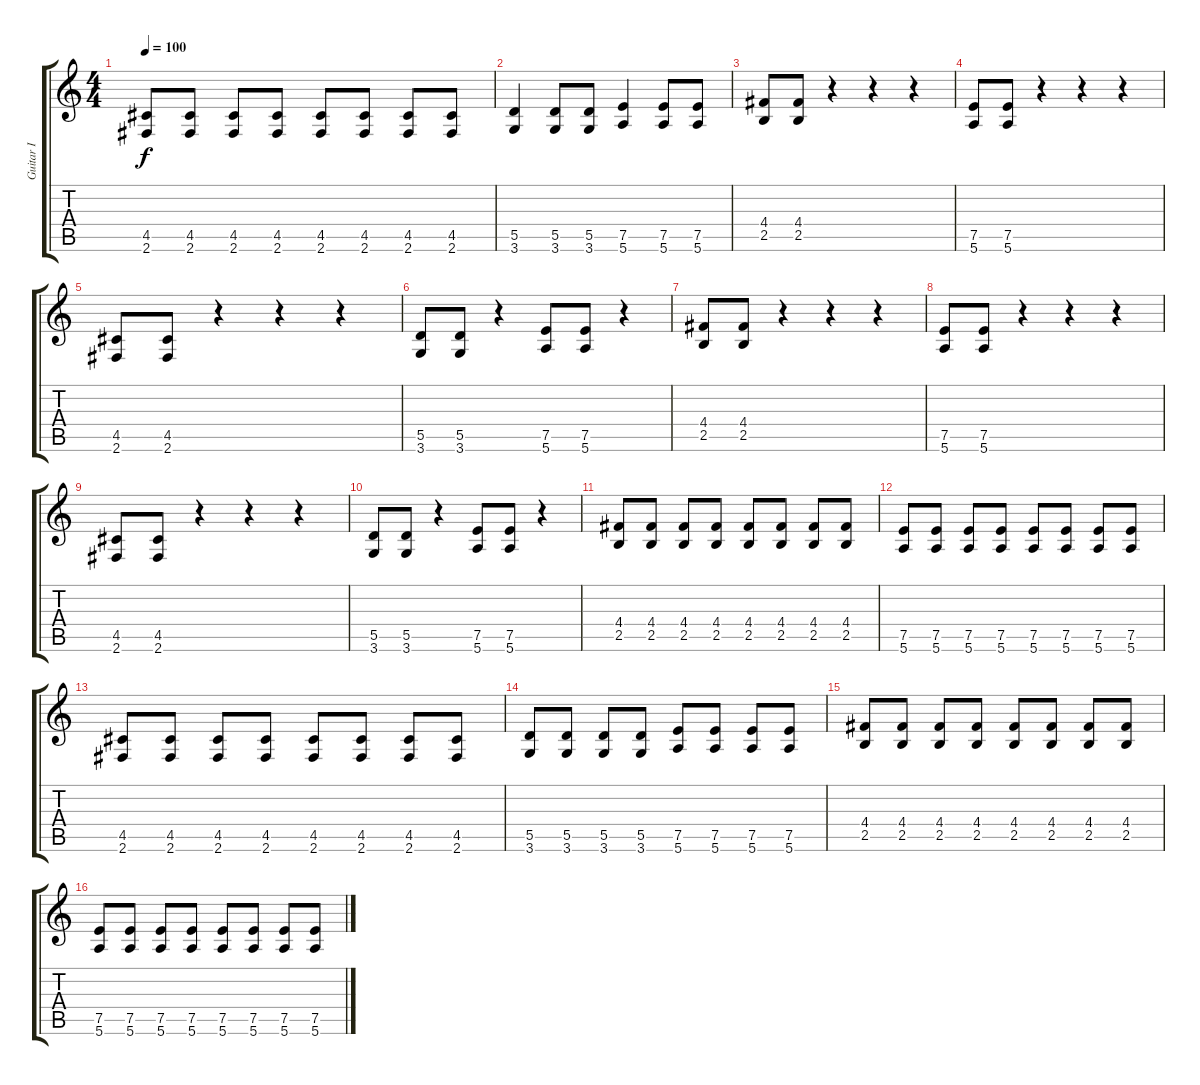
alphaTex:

\track ("Guitar I" "Guitar I") {instrument distortionguitar}
\staff {score tabs}
\tuning (E4 B3 G3 D3 A2 E2) {hide}
\ts (4 4)
\tempo 100
\clef g2
\ks c
(4.5 2.6).8{dy f} (4.5 2.6).8 (4.5 2.6).8 (4.5 2.6).8 (4.5 2.6).8 (4.5 2.6).8 (4.5 2.6).8 (4.5 2.6).8 |
(5.5 3.6).4 (5.5 3.6).8 (5.5 3.6).8 (7.5 5.6).4 (7.5 5.6).8 (7.5 5.6).8 |
(4.4 2.5).8 (4.4 2.5).8 r.4 r.4 r.4 |
(7.5 5.6).8 (7.5 5.6).8 r.4 r.4 r.4 |
(4.5 2.6).8 (4.5 2.6).8 r.4 r.4 r.4 |
(5.5 3.6).8 (5.5 3.6).8 r.4 (7.5 5.6).8 (7.5 5.6).8 r.4 |
(4.4 2.5).8 (4.4 2.5).8 r.4 r.4 r.4 |
(7.5 5.6).8 (7.5 5.6).8 r.4 r.4 r.4 |
(4.5 2.6).8 (4.5 2.6).8 r.4 r.4 r.4 |
(5.5 3.6).8 (5.5 3.6).8 r.4 (7.5 5.6).8 (7.5 5.6).8 r.4 |
(4.4 2.5).8 (4.4 2.5).8 (4.4 2.5).8 (4.4 2.5).8 (4.4 2.5).8 (4.4 2.5).8 (4.4 2.5).8 (4.4 2.5).8 |
(7.5 5.6).8 (7.5 5.6).8 (7.5 5.6).8 (7.5 5.6).8 (7.5 5.6).8 (7.5 5.6).8 (7.5 5.6).8 (7.5 5.6).8 |
(4.5 2.6).8 (4.5 2.6).8 (4.5 2.6).8 (4.5 2.6).8 (4.5 2.6).8 (4.5 2.6).8 (4.5 2.6).8 (4.5 2.6).8 |
(5.5 3.6).8 (5.5 3.6).8 (5.5 3.6).8 (5.5 3.6).8 (7.5 5.6).8 (7.5 5.6).8 (7.5 5.6).8 (7.5 5.6).8 |
(4.4 2.5).8 (4.4 2.5).8 (4.4 2.5).8 (4.4 2.5).8 (4.4 2.5).8 (4.4 2.5).8 (4.4 2.5).8 (4.4 2.5).8 |
(7.5 5.6).8 (7.5 5.6).8 (7.5 5.6).8 (7.5 5.6).8 (7.5 5.6).8 (7.5 5.6).8 (7.5 5.6).8 (7.5 5.6).8
